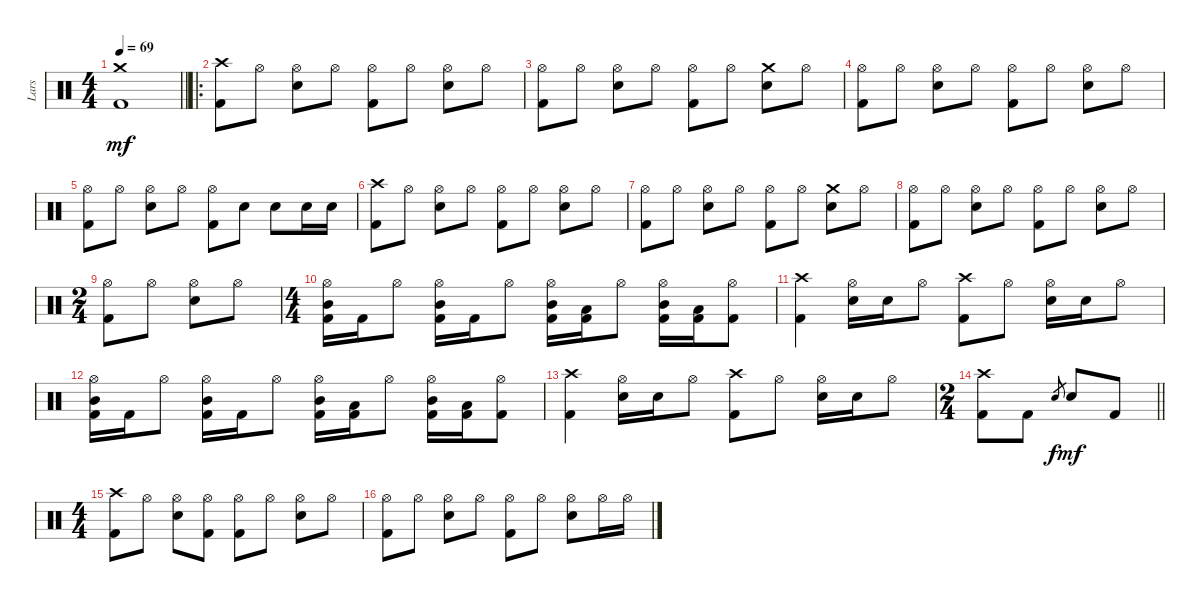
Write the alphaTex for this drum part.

\track ("Lars" "Lars") {instrument percussion}
\staff {score}
\articulation defaults
\ts (4 4)
\tempo 69
\clef neutral
\barLineRight lightlight
\ks c
("Kick (hit) 2" "Crash medium (hit)").1{dy mf} |
\ro
("Crash high (hit)" "Kick (hit) 2").8 "Hi-Hat (open)".8 ("Hi-Hat (open)" "Electric Snare (hit)").8 "Hi-Hat (open)".8 ("Hi-Hat (open)" "Kick (hit) 2").8 "Hi-Hat (open)".8 ("Hi-Hat (open)" "Electric Snare (hit)").8 "Hi-Hat (open)".8 |
("Hi-Hat (open)" "Kick (hit) 2").8 "Hi-Hat (open)".8 ("Hi-Hat (open)" "Electric Snare (hit)").8 "Hi-Hat (open)".8 ("Hi-Hat (open)" "Kick (hit) 2").8 "Hi-Hat (open)".8 ("Crash medium (hit)" "Electric Snare (hit)").8 "Hi-Hat (open)".8 |
("Hi-Hat (open)" "Kick (hit) 2").8 "Hi-Hat (open)".8 ("Hi-Hat (open)" "Electric Snare (hit)").8 "Hi-Hat (open)".8 ("Hi-Hat (open)" "Kick (hit) 2").8 "Hi-Hat (open)".8 ("Hi-Hat (open)" "Electric Snare (hit)").8 "Hi-Hat (open)".8 |
("Hi-Hat (open)" "Kick (hit) 2").8 "Hi-Hat (open)".8 ("Hi-Hat (open)" "Electric Snare (hit)").8 "Hi-Hat (open)".8 ("Hi-Hat (open)" "Kick (hit) 2").8 "Electric Snare (hit)".8 "Electric Snare (hit)".8 "Electric Snare (hit)".16 "Electric Snare (hit)".16 |
("Crash high (hit)" "Kick (hit) 2").8 "Hi-Hat (open)".8 ("Hi-Hat (open)" "Electric Snare (hit)").8 "Hi-Hat (open)".8 ("Hi-Hat (open)" "Kick (hit) 2").8 "Hi-Hat (open)".8 ("Hi-Hat (open)" "Electric Snare (hit)").8 "Hi-Hat (open)".8 |
("Hi-Hat (open)" "Kick (hit) 2").8 "Hi-Hat (open)".8 ("Hi-Hat (open)" "Electric Snare (hit)").8 "Hi-Hat (open)".8 ("Hi-Hat (open)" "Kick (hit) 2").8 "Hi-Hat (open)".8 ("Crash medium (hit)" "Electric Snare (hit)").8 "Hi-Hat (open)".8 |
("Hi-Hat (open)" "Kick (hit) 2").8 "Hi-Hat (open)".8 ("Hi-Hat (open)" "Electric Snare (hit)").8 "Hi-Hat (open)".8 ("Hi-Hat (open)" "Kick (hit) 2").8 "Hi-Hat (open)".8 ("Hi-Hat (open)" "Electric Snare (hit)").8 "Hi-Hat (open)".8 |
\ts (2 4)
("Hi-Hat (open)" "Kick (hit) 2").8 "Hi-Hat (open)".8 ("Hi-Hat (open)" "Electric Snare (hit)").8 "Hi-Hat (open)".8 |
\ts (4 4)
("Hi-Hat (open)" "Mid Tom (hit)" "Kick (hit) 2").16 "Kick (hit) 2".16 "Hi-Hat (open)".8 ("Hi-Hat (open)" "Mid Tom (hit)" "Kick (hit) 2").16 "Kick (hit) 2".16 "Hi-Hat (open)".8 ("Hi-Hat (open)" "Mid Tom (hit)" "Kick (hit) 2").16 ("Kick (hit) 2" "Low Tom (hit)").16 "Hi-Hat (open)".8 ("Hi-Hat (open)" "Mid Tom (hit)" "Kick (hit) 2").16 ("Kick (hit) 2" "Low Tom (hit)").16 ("Hi-Hat (open)" "Kick (hit) 2").8 |
("Crash high (hit)" "Kick (hit) 2").4 ("Hi-Hat (open)" "Electric Snare (hit)").16 "Electric Snare (hit)".16 "Hi-Hat (open)".8 ("Crash high (hit)" "Kick (hit) 2").8 "Hi-Hat (open)".8 ("Hi-Hat (open)" "Electric Snare (hit)").16 "Electric Snare (hit)".16 "Hi-Hat (open)".8 |
("Hi-Hat (open)" "Mid Tom (hit)" "Kick (hit) 2").16 "Kick (hit) 2".16 "Hi-Hat (open)".8 ("Hi-Hat (open)" "Mid Tom (hit)" "Kick (hit) 2").16 "Kick (hit) 2".16 "Hi-Hat (open)".8 ("Hi-Hat (open)" "Mid Tom (hit)" "Kick (hit) 2").16 ("Kick (hit) 2" "Low Tom (hit)").16 "Hi-Hat (open)".8 ("Hi-Hat (open)" "Mid Tom (hit)" "Kick (hit) 2").16 ("Kick (hit) 2" "Low Tom (hit)").16 ("Hi-Hat (open)" "Kick (hit) 2").8 |
("Crash high (hit)" "Kick (hit) 2").4 ("Hi-Hat (open)" "Electric Snare (hit)").16 "Electric Snare (hit)".16 "Hi-Hat (open)".8 ("Crash high (hit)" "Kick (hit) 2").8 "Hi-Hat (open)".8 ("Hi-Hat (open)" "Electric Snare (hit)").16 "Electric Snare (hit)".16 "Hi-Hat (open)".8 |
\ts (2 4)
\barLineRight lightlight
("Crash high (hit)" "Kick (hit) 2").8 "Kick (hit) 2".8 "Electric Snare (hit)".8{gr dy f} "Electric Snare (hit)".8{dy mf} "Kick (hit) 2".8 |
\ts (4 4)
("Crash high (hit)" "Kick (hit) 2").8 "Hi-Hat (open)".8 ("Hi-Hat (open)" "Electric Snare (hit)").8 ("Hi-Hat (open)" "Kick (hit) 2").8 ("Hi-Hat (open)" "Kick (hit) 2").8 "Hi-Hat (open)".8 ("Hi-Hat (open)" "Electric Snare (hit)").8 "Hi-Hat (open)".8 |
("Hi-Hat (open)" "Kick (hit) 2").8 "Hi-Hat (open)".8 ("Hi-Hat (open)" "Electric Snare (hit)").8 "Hi-Hat (open)".8 ("Hi-Hat (open)" "Kick (hit) 2").8 "Hi-Hat (open)".8 ("Hi-Hat (open)" "Electric Snare (hit)").8 "Hi-Hat (open)".16 "Hi-Hat (open)".16
